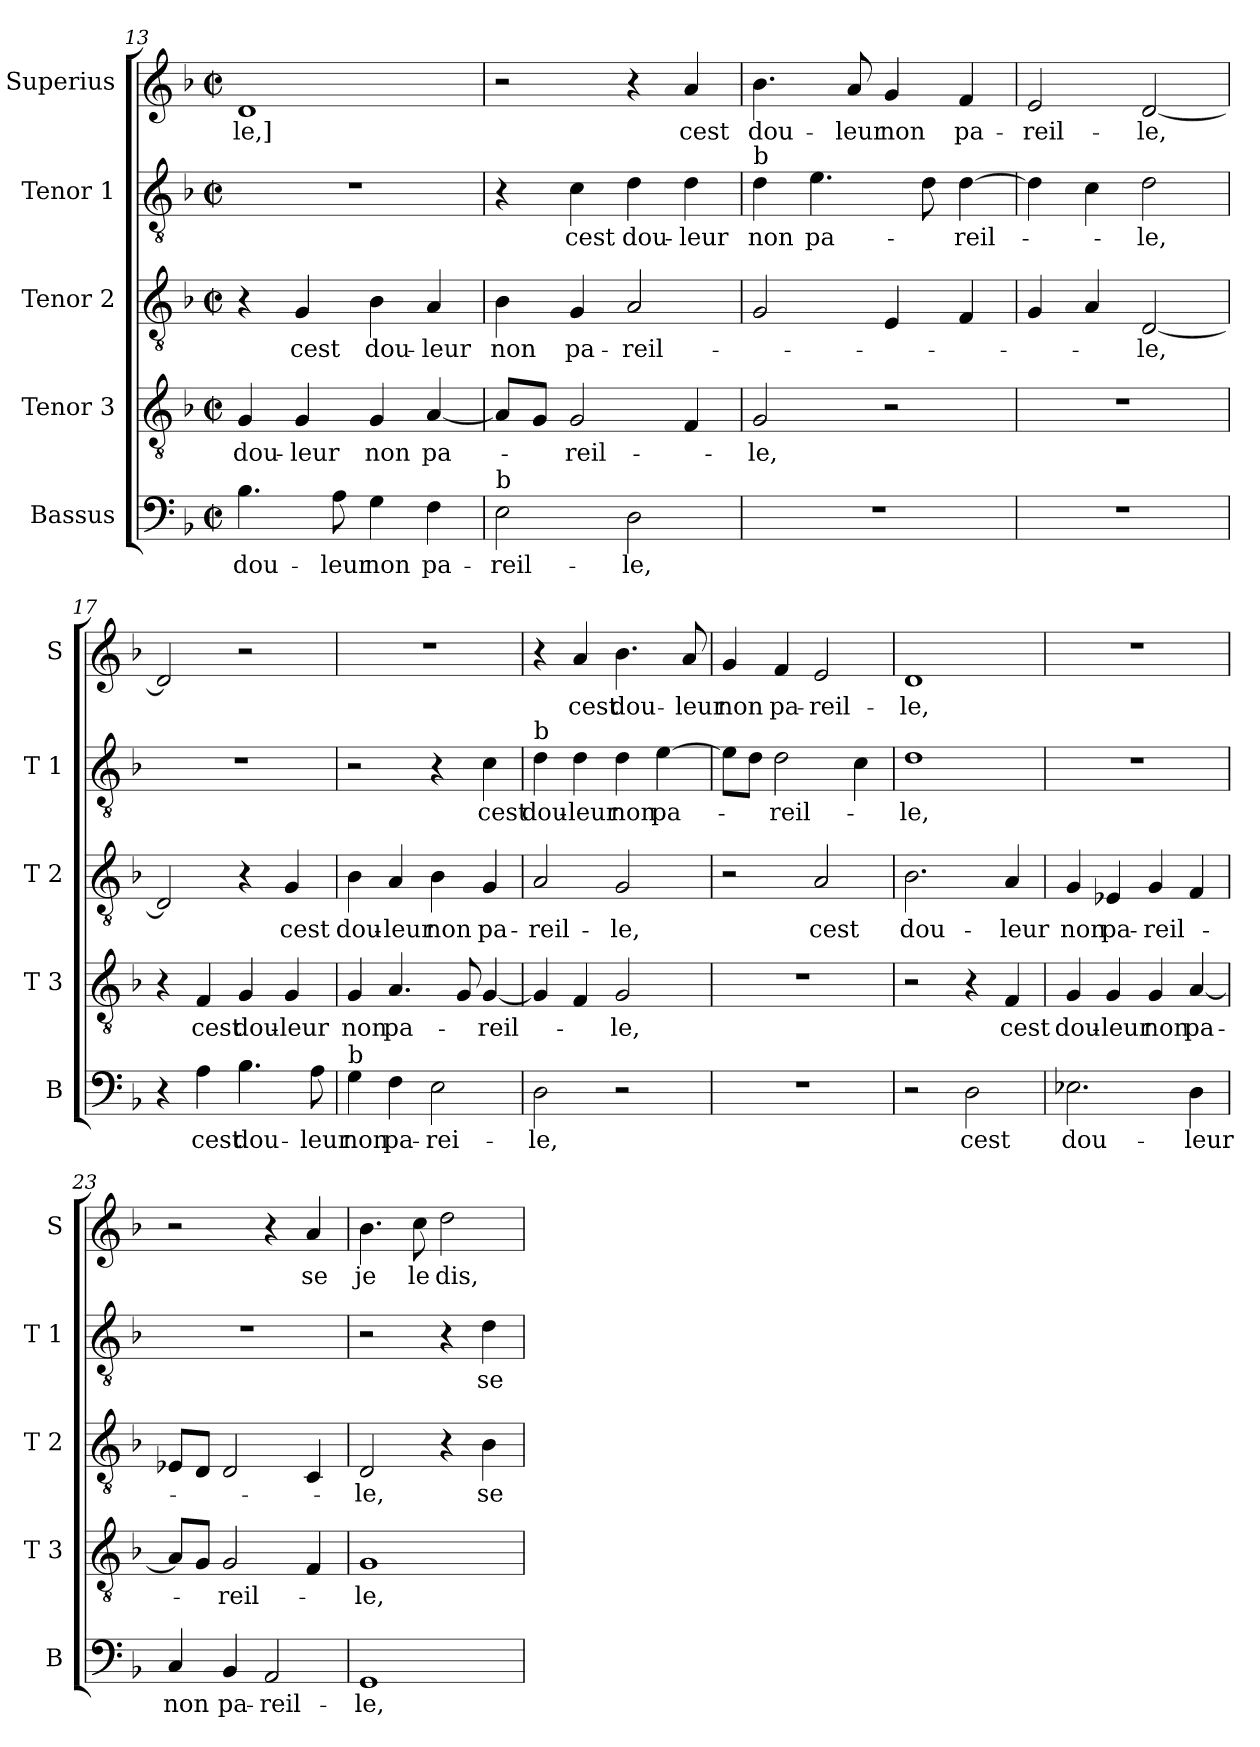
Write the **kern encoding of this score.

**kern	**text	**kern	**text	**kern	**text	**kern	**text	**kern	**text
*part5	*part5	*part4	*part4	*part3	*part3	*part2	*part2	*part1	*part1
*staff5	*staff5	*staff4	*staff4	*staff3	*staff3	*staff2	*staff2	*staff1	*staff1
*I"Bassus	*	*I"Tenor 3	*	*I"Tenor 2	*	*I"Tenor 1	*	*I"Superius	*
*I'B	*	*I'T 3	*	*I'T 2	*	*I'T 1	*	*I'S	*
*clefF4	*	*clefGv2	*	*clefGv2	*	*clefGv2	*	*clefG2	*
*k[b-]	*	*k[b-]	*	*k[b-]	*	*k[b-]	*	*k[b-]	*
*F:	*	*F:	*	*F:	*	*F:	*	*F:	*
*M2/2	*	*M2/2	*	*M2/2	*	*M2/2	*	*M2/2	*
*met(c|)	*	*met(c|)	*	*met(c|)	*	*met(c|)	*	*met(c|)	*
=13	=13	=13	=13	=13	=13	=13	=13	=13	=13
!	!LO:LY:b	!	!LO:LY:b	!	!	!	!	!	!LO:LY:b
4.B-\	dou-	4G/	dou-	4r	.	1r	.	1d	-le,]
!	!	!	!LO:LY:b	!	!LO:LY:b	!	!	!	!
.	.	4G/	-leur	4G/	cest	.	.	.	.
!	!LO:LY:b	!	!	!	!	!	!	!	!
8A\	-leur	.	.	.	.	.	.	.	.
!	!LO:LY:b	!	!LO:LY:b	!	!LO:LY:b	!	!	!	!
4G\	non	4G/	non	4B-\	dou-	.	.	.	.
!	!LO:LY:b	!	!LO:LY:b	!	!LO:LY:b	!	!	!	!
4F\	pa-	[4A/	pa-	4A/	-leur	.	.	.	.
=14	=14	=14	=14	=14	=14	=14	=14	=14	=14
!LO:TX:a:t=b	!	!	!	!	!	!	!	!	!
!	!LO:LY:b	!	!	!	!LO:LY:b	!	!	!	!
2E\	-reil-	8A/L]	.	4B-\	non	4r	.	2r	.
.	.	8G/J	.	.	.	.	.	.	.
!	!	!	!LO:LY:b	!	!LO:LY:b	!	!LO:LY:b	!	!
.	.	2G/	-reil-	4G/	pa-	4c\	cest	.	.
!	!LO:LY:b	!	!	!	!LO:LY:b	!	!LO:LY:b	!	!
2D\	-le,	.	.	2A/	-reil-	4d\	dou-	4r	.
!	!	!	!	!	!	!	!LO:LY:b	!	!LO:LY:b
.	.	4F/	.	.	.	4d\	-leur	4a/	cest
=15	=15	=15	=15	=15	=15	=15	=15	=15	=15
!	!	!	!	!	!	!LO:TX:a:t=b	!	!	!
!	!	!	!LO:LY:b	!	!	!	!LO:LY:b	!	!LO:LY:b
1r	.	2G/	-le,	2G/	.	4d\	non	4.b-\	dou-
!	!	!	!	!	!	!	!LO:LY:b	!	!
.	.	.	.	.	.	4.e\	pa-	.	.
!	!	!	!	!	!	!	!	!	!LO:LY:b
.	.	.	.	.	.	.	.	8a/	-leur
!	!	!	!	!	!	!	!	!	!LO:LY:b
.	.	2r	.	4E/	.	.	.	4g/	non
.	.	.	.	.	.	8d\	.	.	.
!	!	!	!	!	!	!	!LO:LY:b	!	!LO:LY:b
.	.	.	.	4F/	.	[4d\	-reil-	4f/	pa-
=16	=16	=16	=16	=16	=16	=16	=16	=16	=16
!	!	!	!	!	!	!	!	!	!LO:LY:b
1r	.	1r	.	4G/	.	4d\]	.	2e/	-reil-
.	.	.	.	4A/	.	4c\	.	.	.
!	!	!	!	!	!LO:LY:b	!	!LO:LY:b	!	!LO:LY:b
.	.	.	.	[2D/	-le,	2d\	-le,	[2d/	-le,
!!LO:LB:g=z
=17	=17	=17	=17	=17	=17	=17	=17	=17	=17
4r	.	4r	.	2D/]	.	1r	.	2d/]	.
!	!LO:LY:b	!	!LO:LY:b	!	!	!	!	!	!
4A\	cest	4F/	cest	.	.	.	.	.	.
!	!LO:LY:b	!	!LO:LY:b	!	!	!	!	!	!
4.B-\	dou-	4G/	dou-	4r	.	.	.	2r	.
!	!	!	!LO:LY:b	!	!LO:LY:b	!	!	!	!
.	.	4G/	-leur	4G/	cest	.	.	.	.
!	!LO:LY:b	!	!	!	!	!	!	!	!
8A\	-leur	.	.	.	.	.	.	.	.
!!LO:PB:g=z
=18	=18	=18	=18	=18	=18	=18	=18	=18	=18
!LO:TX:a:t=b	!	!	!	!	!	!	!	!	!
!	!LO:LY:b	!	!LO:LY:b	!	!LO:LY:b	!	!	!	!
4G\	non	4G/	non	4B-\	dou-	2r	.	1r	.
!	!LO:LY:b	!	!LO:LY:b	!	!LO:LY:b	!	!	!	!
4F\	pa-	4.A/	pa-	4A/	-leur	.	.	.	.
!	!LO:LY:b	!	!	!	!LO:LY:b	!	!	!	!
2E\	-rei-	.	.	4B-\	non	4r	.	.	.
.	.	8G/	.	.	.	.	.	.	.
!	!	!	!LO:LY:b	!	!LO:LY:b	!	!LO:LY:b	!	!
.	.	[4G/	-reil-	4G/	pa-	4c\	cest	.	.
=19	=19	=19	=19	=19	=19	=19	=19	=19	=19
!	!	!	!	!	!	!LO:TX:a:t=b	!	!	!
!	!LO:LY:b	!	!	!	!LO:LY:b	!	!LO:LY:b	!	!
2D\	-le,	4G/]	.	2A/	-reil-	4d\	dou-	4r	.
!	!	!	!	!	!	!	!LO:LY:b	!	!LO:LY:b
.	.	4F/	.	.	.	4d\	-leur	4a/	cest
!	!	!	!LO:LY:b	!	!LO:LY:b	!	!LO:LY:b	!	!LO:LY:b
2r	.	2G/	-le,	2G/	-le,	4d\	non	4.b-\	dou-
!	!	!	!	!	!	!	!LO:LY:b	!	!
.	.	.	.	.	.	[4e\	pa-	.	.
!	!	!	!	!	!	!	!	!	!LO:LY:b
.	.	.	.	.	.	.	.	8a/	-leur
=20	=20	=20	=20	=20	=20	=20	=20	=20	=20
!	!	!	!	!	!	!	!	!	!LO:LY:b
1r	.	1r	.	2r	.	8e\L]	.	4g/	non
.	.	.	.	.	.	8d\J	.	.	.
!	!	!	!	!	!	!	!LO:LY:b	!	!LO:LY:b
.	.	.	.	.	.	2d\	-reil-	4f/	pa-
!	!	!	!	!	!LO:LY:b	!	!	!	!LO:LY:b
.	.	.	.	2A/	cest	.	.	2e/	-reil-
.	.	.	.	.	.	4c\	.	.	.
=21	=21	=21	=21	=21	=21	=21	=21	=21	=21
!	!	!	!	!	!LO:LY:b	!	!LO:LY:b	!	!LO:LY:b
2r	.	2r	.	2.B-\	dou-	1d	-le,	1d	-le,
!	!LO:LY:b	!	!	!	!	!	!	!	!
2D\	cest	4r	.	.	.	.	.	.	.
!	!	!	!LO:LY:b	!	!LO:LY:b	!	!	!	!
.	.	4F/	cest	4A/	-leur	.	.	.	.
=22	=22	=22	=22	=22	=22	=22	=22	=22	=22
!	!LO:LY:b	!	!LO:LY:b	!	!LO:LY:b	!	!	!	!
2.E-X\	dou-	4G/	dou-	4G/	non	1r	.	1r	.
!	!	!	!LO:LY:b	!	!LO:LY:b	!	!	!	!
.	.	4G/	-leur	4E-X/	pa-	.	.	.	.
!	!	!	!LO:LY:b	!	!LO:LY:b	!	!	!	!
.	.	4G/	non	4G/	-reil-	.	.	.	.
!	!LO:LY:b	!	!LO:LY:b	!	!	!	!	!	!
4D\	-leur	[4A/	pa-	4F/	.	.	.	.	.
!!LO:LB:g=z
=23	=23	=23	=23	=23	=23	=23	=23	=23	=23
!	!LO:LY:b	!	!	!	!	!	!	!	!
4C/	non	8A/L]	.	8E-X/L	.	1r	.	2r	.
.	.	8G/J	.	8D/J	.	.	.	.	.
!	!LO:LY:b	!	!LO:LY:b	!	!	!	!	!	!
4BB-/	pa-	2G/	-reil-	2D/	.	.	.	.	.
!	!LO:LY:b	!	!	!	!	!	!	!	!
2AA/	-reil-	.	.	.	.	.	.	4r	.
!	!	!	!	!	!	!	!	!	!LO:LY:b
.	.	4F/	.	4C/	.	.	.	4a/	se
!!LO:PB:g=z
=24	=24	=24	=24	=24	=24	=24	=24	=24	=24
!	!LO:LY:b	!	!LO:LY:b	!	!LO:LY:b	!	!	!	!LO:LY:b
1GG	-le,	1G	-le,	2D/	-le,	2r	.	4.b-\	je
!	!	!	!	!	!	!	!	!	!LO:LY:b
.	.	.	.	.	.	.	.	8cc\	le
!	!	!	!	!	!	!	!	!	!LO:LY:b
.	.	.	.	4r	.	4r	.	2dd\	dis,
!	!	!	!	!	!LO:LY:b	!	!LO:LY:b	!	!
.	.	.	.	4B-\	se	4d\	se	.	.
=	=	=	=	=	=	=	=	=	=
*-	*-	*-	*-	*-	*-	*-	*-	*-	*-
